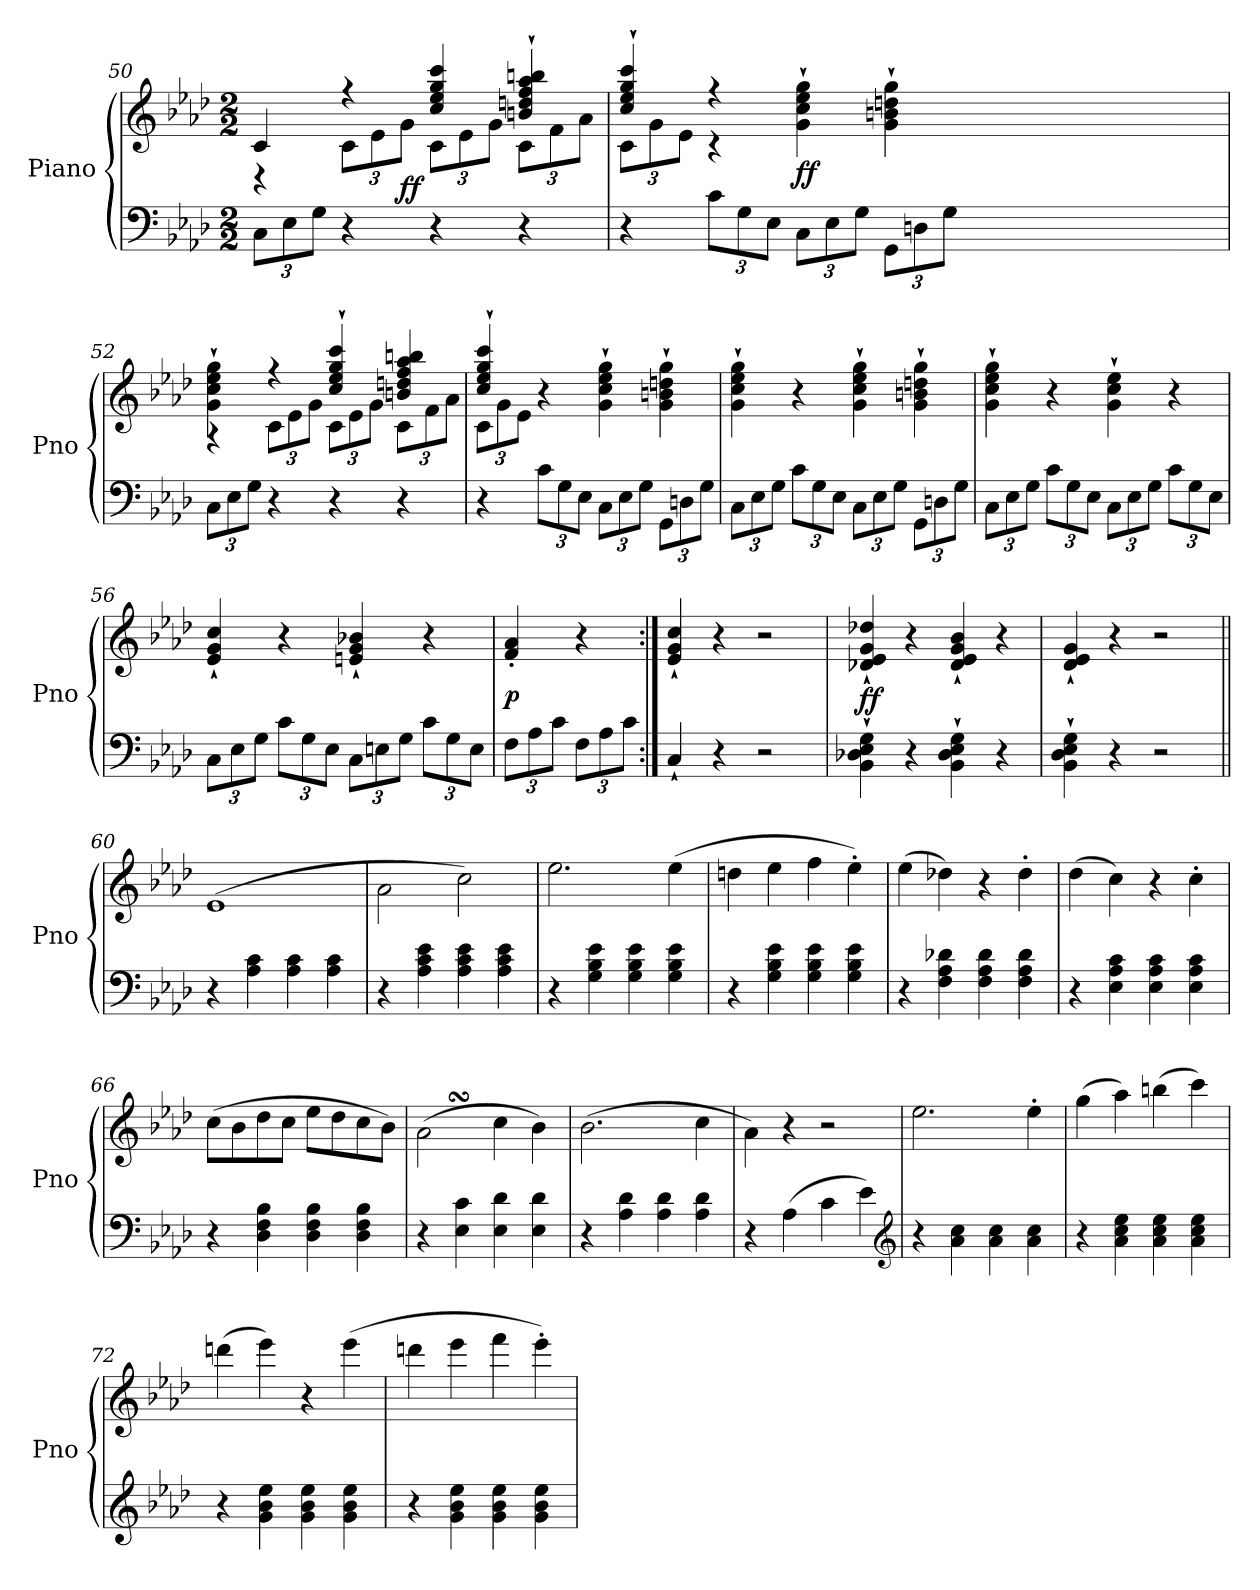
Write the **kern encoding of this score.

**kern	**kern	**dynam
*part1	*part1	*part1
*staff2	*staff1	*staff1/2
*I"Piano	*	*
*I'Pno	*	*
*clefF4	*clefG2	*
*k[b-e-a-d-]	*k[b-e-a-d-]	*
*f:	*f:	*
*M2/2	*M2/2	*
=50	=50	=50
*	*^	*
12C\L	4c/	4r	.
12E-\	.	.	.
12G\J	.	.	.
4r	4r	12c\L	.
.	.	12e-\	.
.	.	12g\J	ff
4r	4cc/ 4ee-/ 4gg/ 4ccc/	12c\L	.
.	.	12e-\	.
.	.	12g\J	.
4r	4bn`/ 4ddn`/ 4ff`/ 4aa-`/ 4bbn`/	12c\L	.
.	.	12f\	.
.	.	12a-\J	.
=51	=51	=51	=51
4r	4cc`/ 4ee-`/ 4gg`/ 4ccc`/	12c\L	.
.	.	12g\	.
.	.	12e-\J	.
12c\L	4r	4r	.
12G\	.	.	.
12E-\J	.	.	.
12C\L	4g`\ 4cc`\ 4ee-`\ 4gg`\	12ryy	ff
12E-\	.	6ryy	.
12G\J	.	.	.
12GG\L	4g`\ 4bn`\ 4ddn`\ 4gg`\	4ryy	.
12Dn\	.	.	.
12G\J	.	.	.
1ryy	1ryy	3ryy	.
.	.	12%5ryy	.
.	.	2ryy	.
4ryy	4ryy	.	.
=52	=52	=52	=52
12C\L	4g`\ 4cc`\ 4ee-`\ 4gg`\	4r	.
12E-\	.	.	.
12G\J	.	.	.
4r	4r	12c\L	.
.	.	12e-\	.
.	.	12g\J	.
4r	4cc`/ 4ee-`/ 4gg`/ 4ccc`/	12c\L	.
.	.	12e-\	.
.	.	12g\J	.
4r	4bn/ 4ddn/ 4ff/ 4aa-/ 4bbn/	12c\L	.
.	.	12f\	.
.	.	12a-\J	.
=53	=53	=53	=53
4r	4cc`/ 4ee-`/ 4gg`/ 4ccc`/	12c\L	.
.	.	12g\	.
.	.	12e-\J	.
12c\L	4r	2.ryy	.
12G\	.	.	.
12E-\J	.	.	.
12C\L	4g`\ 4cc`\ 4ee-`\ 4gg`\	.	.
12E-\	.	.	.
12G\J	.	.	.
12GG\L	4g`\ 4bn`\ 4ddn`\ 4gg`\	.	.
12Dn\	.	.	.
12G\J	.	.	.
*	*v	*v	*
=54	=54	=54
12C\L	4g`\ 4cc`\ 4ee-`\ 4gg`\	.
12E-\	.	.
12G\J	.	.
12c\L	4r	.
12G\	.	.
12E-\J	.	.
12C\L	4g`\ 4cc`\ 4ee-`\ 4gg`\	.
12E-\	.	.
12G\J	.	.
12GG\L	4g`\ 4bn`\ 4ddn`\ 4gg`\	.
12Dn\	.	.
12G\J	.	.
=55	=55	=55
12C\L	4g`\ 4cc`\ 4ee-`\ 4gg`\	.
12E-\	.	.
12G\J	.	.
12c\L	4r	.
12G\	.	.
12E-\J	.	.
12C\L	4g`\ 4cc`\ 4ee-`\	.
12E-\	.	.
12G\J	.	.
12c\L	4r	.
12G\	.	.
12E-\J	.	.
=56	=56	=56
12C\L	4e-`/ 4g`/ 4cc`/	.
12E-\	.	.
12G\J	.	.
12c\L	4r	.
12G\	.	.
12E-\J	.	.
12C\L	4en`/ 4g`/ 4b-X`/	.
12En\	.	.
12G\J	.	.
12c\L	4r	.
12G\	.	.
12E\J	.	.
=57	=57	=57
12F\L	4f'/ 4a-'/	p
12A-\	.	.
12c\J	.	.
12F\L	4r	.
12A-\	.	.
12c\J	.	.
=:|!	=:|!	=:|!
4C`/	4e-`/ 4g`/ 4cc`/	.
4r	4r	.
2r	2r	.
=58	=58	=58
4BB-`\ 4D-X`\ 4E-`\ 4G`\	4d-X`/ 4e-`/ 4g`/ 4dd-X`/	ff
4r	4r	.
4BB-`\ 4D-`\ 4E-`\ 4G`\	4d-`/ 4e-`/ 4g`/ 4b-`/	.
4r	4r	.
=59	=59	=59
4BB-`\ 4D-`\ 4E-`\ 4G`\	4d-`/ 4e-`/ 4g`/	.
4r	4r	.
2r	2r	.
=60||	=60||	=60||
4r	(1e-	.
4A-\ 4c\	.	.
4A-\ 4c\	.	.
4A-\ 4c\	.	.
=61	=61	=61
4r	2a-\	.
4A-\ 4c\ 4e-\	.	.
4A-\ 4c\ 4e-\	2cc\)	.
4A-\ 4c\ 4e-\	.	.
=62	=62	=62
4r	2.ee-\	.
4G\ 4B-\ 4e-\	.	.
4G\ 4B-\ 4e-\	.	.
4G\ 4B-\ 4e-\	(4ee-\	.
=63	=63	=63
4r	4ddn\	.
4G\ 4B-\ 4e-\	4ee-\	.
4G\ 4B-\ 4e-\	4ff\	.
4G\ 4B-\ 4e-\	4ee-'\)	.
=64	=64	=64
4r	(4ee-\	.
4F\ 4A-\ 4d-X\	4dd-X\)	.
4F\ 4A-\ 4d-\	4r	.
4F\ 4A-\ 4d-\	4dd-'\	.
=65	=65	=65
4r	(4dd-\	.
4E-\ 4A-\ 4c\	4cc\)	.
4E-\ 4A-\ 4c\	4r	.
4E-\ 4A-\ 4c\	4cc'\	.
=66	=66	=66
4r	(8cc\L	.
.	8b-\	.
4D-\ 4F\ 4B-\	8dd-\	.
.	8cc\J	.
4D-\ 4F\ 4B-\	8ee-\L	.
.	8dd-\	.
4D-\ 4F\ 4B-\	8cc\	.
.	8b-\J)	.
=67	=67	=67
4r	(2a-SSs\	.
4E-\ 4c\	.	.
4E-\ 4d-\	4cc\	.
4E-\ 4d-\	4b-\)	.
=68	=68	=68
4r	(2.b-\	.
4A-\ 4d-\	.	.
4A-\ 4d-\	.	.
4A-\ 4d-\	4cc\	.
=69	=69	=69
4r	4a-\)	.
(4A-\	4r	.
4c\	2r	.
4e-\)	.	.
*clefG2	*	*
=70	=70	=70
4r	2.ee-\	.
4a-\ 4cc\	.	.
4a-\ 4cc\	.	.
4a-\ 4cc\	4ee-'\	.
=71	=71	=71
4r	(4gg\	.
4a-\ 4cc\ 4ee-\	4aa-\)	.
4a-\ 4cc\ 4ee-\	(4bbn\	.
4a-\ 4cc\ 4ee-\	4ccc\)	.
=72	=72	=72
4r	(4dddn\	.
4g\ 4b-\ 4ee-\	4eee-\)	.
4g\ 4b-\ 4ee-\	4r	.
4g\ 4b-\ 4ee-\	(4eee-\	.
=73	=73	=73
4r	4dddn\	.
4g\ 4b-\ 4ee-\	4eee-\	.
4g\ 4b-\ 4ee-\	4fff\	.
4g\ 4b-\ 4ee-\	4eee-'\)	.
=	=	=
*-	*-	*-
